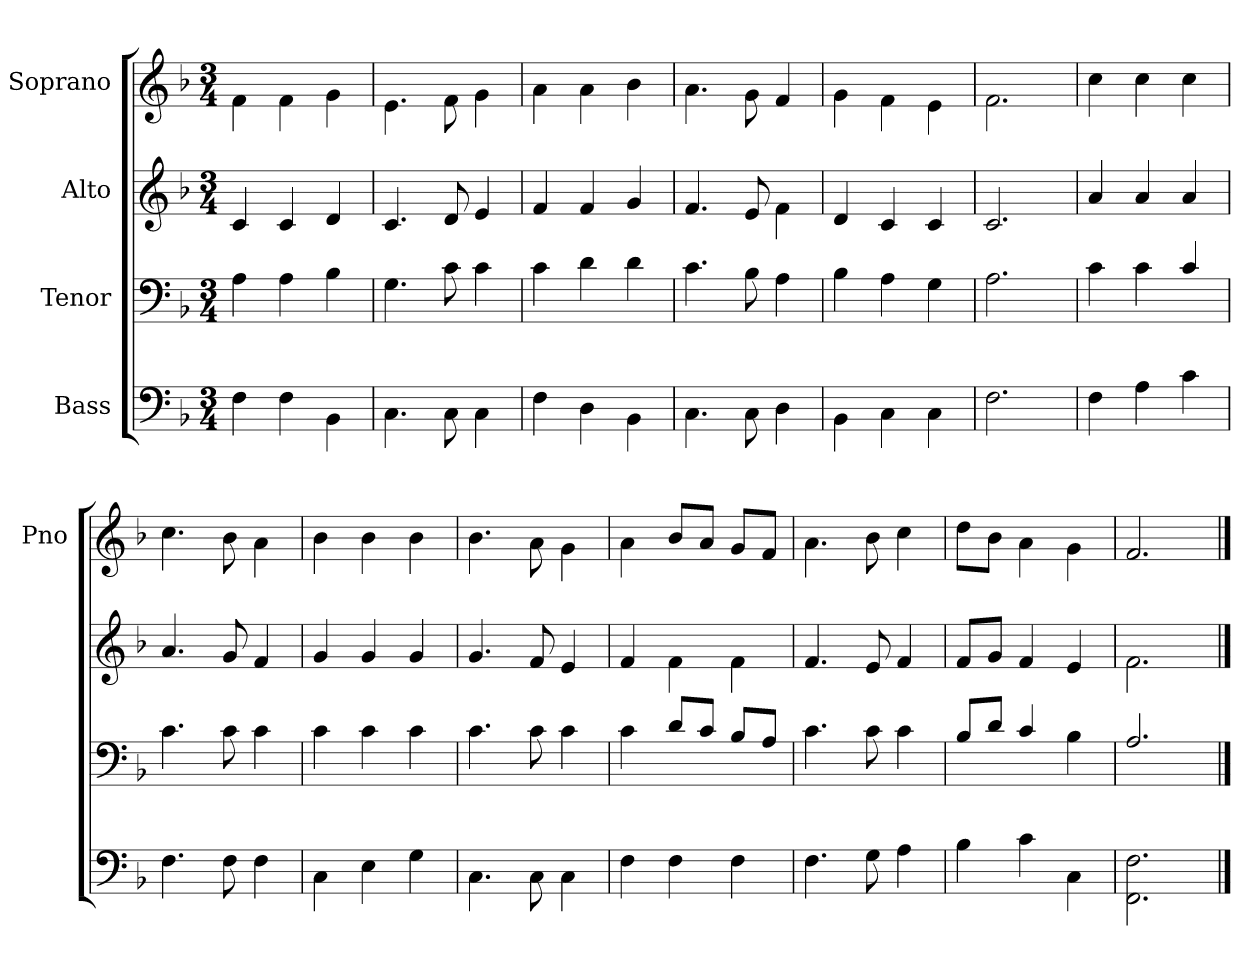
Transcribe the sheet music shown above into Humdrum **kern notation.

**kern	**kern	**kern	**kern
*part4	*part3	*part2	*part1
*staff4	*staff3	*staff2	*staff1
*I"Bass	*I"Tenor	*I"Alto	*I"Soprano
*	*	*	*I'Pno
*clefF4	*clefF4	*clefG2	*clefG2
*k[b-]	*k[b-]	*k[b-]	*k[b-]
*F:	*F:	*F:	*F:
*M3/4	*M3/4	*M3/4	*M3/4
=	=	=	=
4F\	4A\	4c/	4f\
4F\	4A\	4c/	4f\
4BB-\	4B-\	4d/	4g\
=	=	=	=
4.C\	4.G\	4.c/	4.e\
8C\	8c\	8d/	8f\
4C\	4c\	4e/	4g\
=	=	=	=
4F\	4c\	4f/	4a\
4D\	4d\	4f/	4a\
4BB-\	4d\	4g/	4b-\
=	=	=	=
4.C\	4.c\	4.f/	4.a\
8C\	8B-\	8e/	8g\
4D\	4A\	4f\	4f/
=	=	=	=
4BB-\	4B-\	4d/	4g\
4C\	4A\	4c/	4f\
4C\	4G\	4c/	4e\
=	=	=	=
2.F\	2.A\	2.c/	2.f\
=	=	=	=
4F\	4c\	4a/	4cc\
4A\	4c\	4a/	4cc\
4c\	4c/	4a/	4cc\
=	=	=	=
4.F\	4.c\	4.a/	4.cc\
8F\	8c\	8g/	8b-\
4F\	4c\	4f/	4a\
=	=	=	=
4C\	4c\	4g/	4b-\
4E\	4c\	4g/	4b-\
4G\	4c\	4g/	4b-\
=	=	=	=
4.C\	4.c\	4.g/	4.b-\
8C\	8c\	8f/	8a\
4C\	4c\	4e/	4g\
=	=	=	=
4F\	4c\	4f/	4a\
4F\	8d/L	4f\	8b-/L
.	8c/J	.	8a/J
4F\	8B-/L	4f\	8g/L
.	8A/J	.	8f/J
=	=	=	=
4.F\	4.c\	4.f/	4.a\
8G\	8c\	8e/	8b-\
4A\	4c\	4f/	4cc\
=	=	=	=
4B-\	8B-/L	8f/L	8dd\L
.	8d/J	8g/J	8b-\J
4c\	4c/	4f/	4a\
4C\	4B-\	4e/	4g\
=	=	=	=
2.FF!\ 2.F\	2.A/	2.f\	2.f/
==	==	==	==
*-	*-	*-	*-
